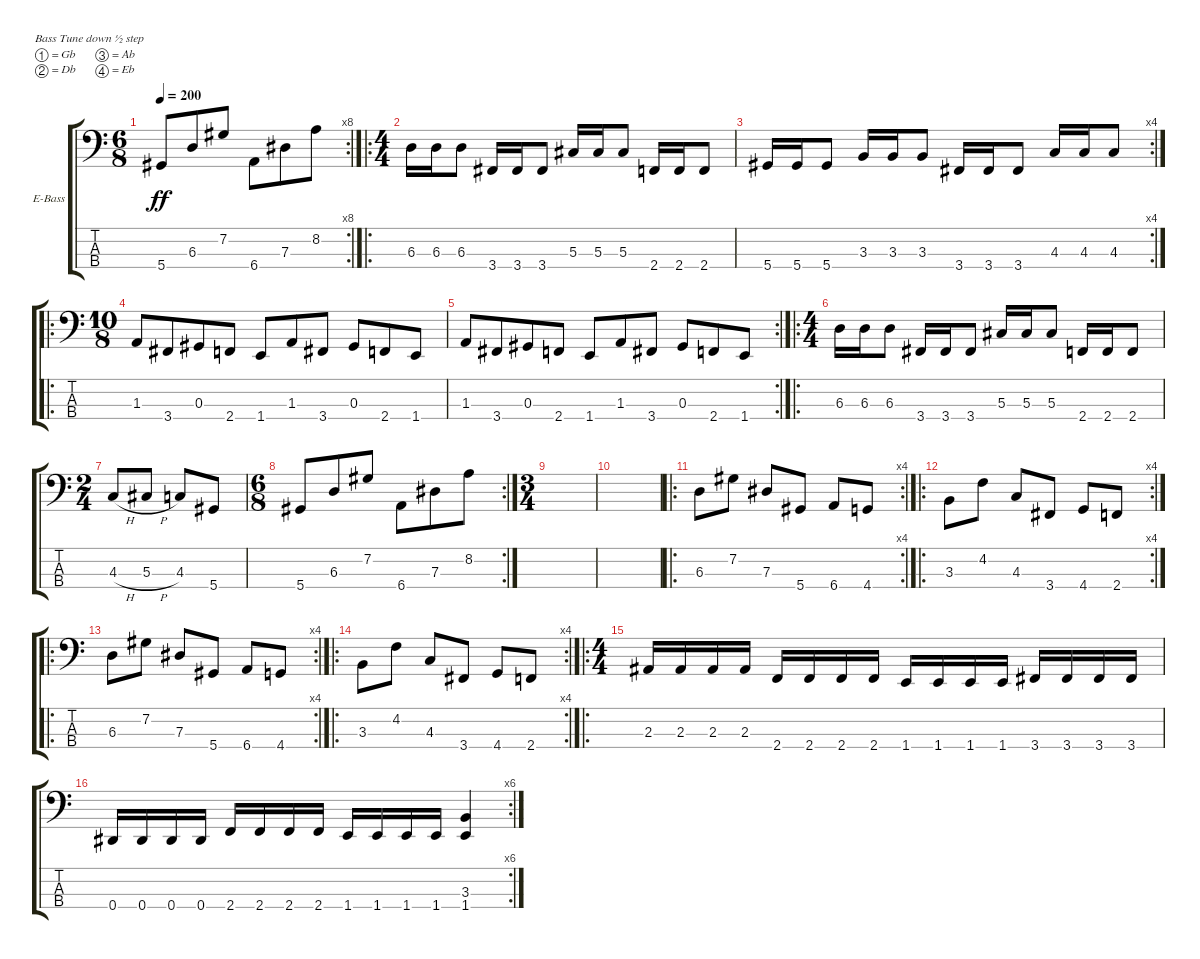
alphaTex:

\defaultSystemsLayout 4
\bracketExtendMode groupsimilarinstruments
\firstSystemTrackNameOrientation horizontal
\otherSystemsTrackNameOrientation horizontal
\track ("Alex Wobblester" "E-Bass") {instrument electricbassfinger}
\staff {score tabs}
\tuning (Gb2 Db2 Ab1 Eb1)
\rc 8
\ts (6 8)
\tempo 200
\clef f4
\ks c
5.4.8{dy ff} 6.3.8 7.2.8 6.4.8 7.3.8 8.2.8 |
\ro
\ts (4 4)
6.3.16 6.3.16 6.3.8 3.4.16 3.4.16 3.4.8 5.3.16 5.3.16 5.3.8 2.4.16 2.4.16 2.4.8 |
\rc 4
5.4.16 5.4.16 5.4.8 3.3.16 3.3.16 3.3.8 3.4.16 3.4.16 3.4.8 4.3.16 4.3.16 4.3.8 |
\ro
\ts (10 8)
1.3.8 3.4.8 0.3.8 2.4.8 1.4.8 1.3.8 3.4.8 0.3.8 2.4.8 1.4.8 |
\rc 2
1.3.8 3.4.8 0.3.8 2.4.8 1.4.8 1.3.8 3.4.8 0.3.8 2.4.8 1.4.8 |
\ro
\ts (4 4)
6.3.16 6.3.16 6.3.8 3.4.16 3.4.16 3.4.8 5.3.16 5.3.16 5.3.8 2.4.16 2.4.16 2.4.8 |
\ts (2 4)
4.3{h}.8 5.3{h}.8 4.3.8 5.4.8 |
\rc 2
\ts (6 8)
5.4.8 6.3.8 7.2.8 6.4.8 7.3.8 8.2.8 |
\ts (3 4)
|
|
\ro
\rc 4
6.3.8 7.2.8 7.3.8 5.4.8 6.4.8 4.4.8 |
\ro
\rc 4
3.3.8 4.2.8 4.3.8 3.4.8 4.4.8 2.4.8 |
\ro
\rc 4
6.3.8 7.2.8 7.3.8 5.4.8 6.4.8 4.4.8 |
\ro
\rc 4
3.3.8 4.2.8 4.3.8 3.4.8 4.4.8 2.4.8 |
\ro
\ts (4 4)
2.3.16 2.3.16 2.3.16 2.3.16 2.4.16 2.4.16 2.4.16 2.4.16 1.4.16 1.4.16 1.4.16 1.4.16 3.4.16 3.4.16 3.4.16 3.4.16 |
\rc 6
0.4.16 0.4.16 0.4.16 0.4.16 2.4.16 2.4.16 2.4.16 2.4.16 1.4.16 1.4.16 1.4.16 1.4.16 (3.3 1.4).4
